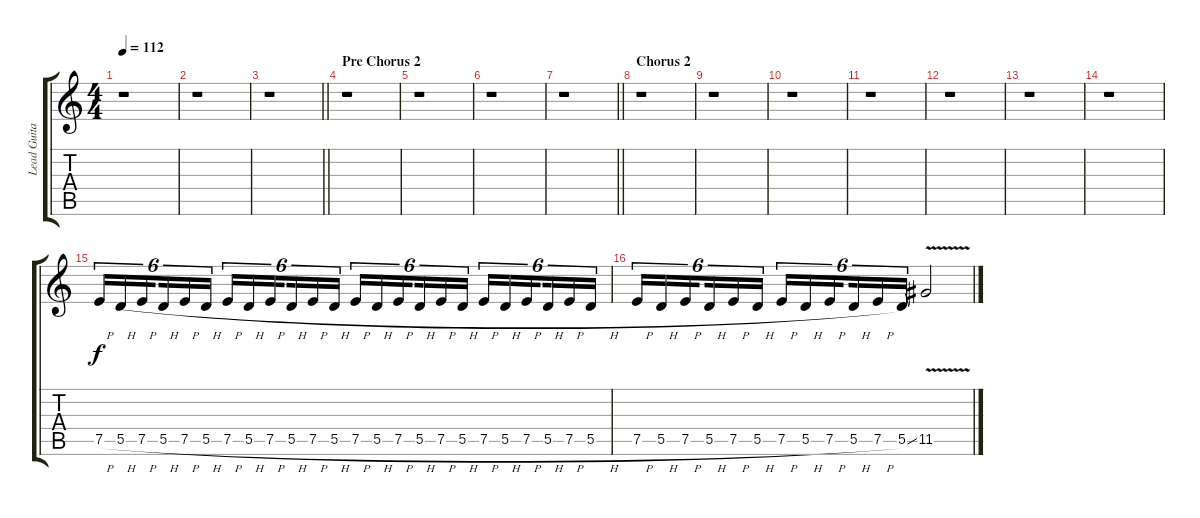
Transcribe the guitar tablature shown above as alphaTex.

\track ("Lead Guitar 2" "Lead Guita") {instrument distortionguitar}
\staff {score tabs}
\tuning (E4 B3 G3 D3 A2 E2) {hide}
\ts (4 4)
\tempo 112
\clef g2
\ks c
r.1{dy f} |
r.1 |
\barLineRight lightlight
r.1 |
\section ("" "Pre Chorus 2")
r.1 |
r.1 |
r.1 |
\barLineRight lightlight
r.1 |
\section ("" "Chorus 2")
r.1 |
r.1 |
r.1 |
r.1 |
r.1 |
r.1 |
r.1 |
7.5{h}.16{tu (6 4)} 5.5{h}.16{tu (6 4)} 7.5{h}.16{tu (6 4) beam splitsecondary} 5.5{h}.16{tu (6 4)} 7.5{h}.16{tu (6 4)} 5.5{h}.16{tu (6 4)} 7.5{h}.16{tu (6 4)} 5.5{h}.16{tu (6 4)} 7.5{h}.16{tu (6 4) beam splitsecondary} 5.5{h}.16{tu (6 4)} 7.5{h}.16{tu (6 4)} 5.5{h}.16{tu (6 4)} 7.5{h}.16{tu (6 4)} 5.5{h}.16{tu (6 4)} 7.5{h}.16{tu (6 4) beam splitsecondary} 5.5{h}.16{tu (6 4)} 7.5{h}.16{tu (6 4)} 5.5{h}.16{tu (6 4)} 7.5{h}.16{tu (6 4)} 5.5{h}.16{tu (6 4)} 7.5{h}.16{tu (6 4) beam splitsecondary} 5.5{h}.16{tu (6 4)} 7.5{h}.16{tu (6 4)} 5.5{h}.16{tu (6 4)} |
7.5{h}.16{tu (6 4)} 5.5{h}.16{tu (6 4)} 7.5{h}.16{tu (6 4) beam splitsecondary} 5.5{h}.16{tu (6 4)} 7.5{h}.16{tu (6 4)} 5.5{h}.16{tu (6 4)} 7.5{h}.16{tu (6 4)} 5.5{h}.16{tu (6 4)} 7.5{h}.16{tu (6 4) beam splitsecondary} 5.5{h}.16{tu (6 4)} 7.5{h}.16{tu (6 4)} 5.5{ss}.16{tu (6 4)} 11.5{v}.2
